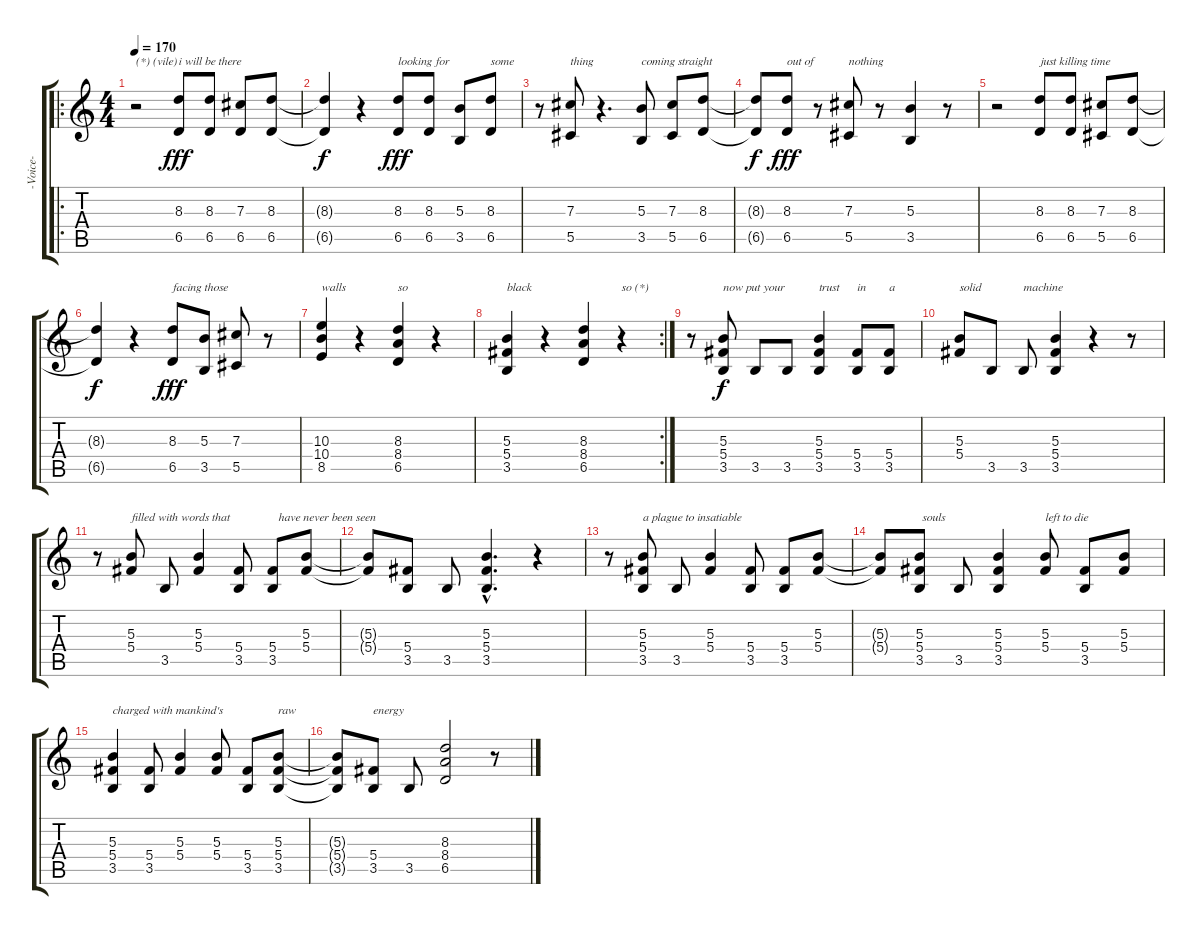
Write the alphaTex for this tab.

\track ("-Voice-" "-Voice-") {instrument synthbass2}
\staff {score tabs}
\tuning (Eb4 Bb3 Gb3 Db3 Ab2 Eb2) {hide}
\ro
\ts (4 4)
\tempo 170
\clef g2
\ks c
r.2{txt "(*) (vile)" dy fff} (8.3 6.5).8{txt "i will be there "} (8.3 6.5).8 (7.3 6.5).8 (8.3 6.5).8 |
(8.3{t} 6.5{t}).4{dy f} r.4 (8.3 6.5).8{txt "looking for " dy fff} (8.3 6.5).8 (5.3 3.5).8 (8.3 6.5).8{txt "some"} |
r.8 (7.3 5.5).8{txt "thing"} r.4{d} (5.3 3.5).8{txt "coming straight"} (7.3 5.5).8 (8.3 6.5).8 |
(8.3{t} 6.5{t}).8{dy f} (8.3 6.5).8{txt "out of " dy fff} r.8 (7.3 5.5).8{txt "nothing"} r.8 (5.3 3.5).4 r.8 |
r.2 (8.3 6.5).8{txt "just killing time"} (8.3 6.5).8 (7.3 5.5).8 (8.3 6.5).8 |
(8.3{t} 6.5{t}).4{dy f} r.4 (8.3 6.5).8{txt "facing those" dy fff} (5.3 3.5).8 (7.3 5.5).8 r.8 |
(10.3 10.4 8.5).4{txt "walls"} r.4 (8.3 8.4 6.5).4{txt "so"} r.4 |
\rc 2
(5.3 5.4 3.5).4{txt "black "} r.4 (8.3 8.4 6.5).4 r.4{txt "so (*)"} |
r.8 (5.3 5.4 3.5).8{txt "now put your" dy f} 3.5.8 3.5.8 (5.3 5.4 3.5).4{txt "trust"} (5.4 3.5).8{txt "in"} (5.4 3.5).8{txt "a "} |
(5.3 5.4).8{txt "solid"} 3.5.8 3.5.8{txt "machine"} (5.3 5.4 3.5).4 r.4 r.8 |
r.8 (5.3 5.4).8{txt "filled with words that"} 3.5.8 (5.3 5.4).4 (5.4 3.5).8 (5.4 3.5).8{txt "  have never been seen"} (5.3 5.4).8 |
(5.3{t} 5.4{t}).8 (5.4 3.5).8 3.5.8 (5.3{hac} 5.4{hac} 3.5{hac}).4{d} r.4 |
r.8 (5.3 5.4 3.5).8{txt "a plague to insatiable"} 3.5.8 (5.3 5.4).4 (5.4 3.5).8 (5.4 3.5).8 (5.3 5.4).8 |
(5.3{t} 5.4{t}).8 (5.3 5.4 3.5).8{txt " souls"} 3.5.8 (5.3 5.4 3.5).4 (5.3 5.4).8{txt "left to die"} (5.4 3.5).8 (5.3 5.4).8 |
(5.3 5.4 3.5).4{txt "charged with mankind's "} (5.4 3.5).8 (5.3 5.4).4 (5.3 5.4).8 (5.4 3.5).8 (5.3 5.4 3.5).8{txt "raw "} |
(5.3{t} 5.4{t} 3.5{t}).8 (5.4 3.5).8{txt "energy"} 3.5.8 (8.3 8.4 6.5).2 r.8
